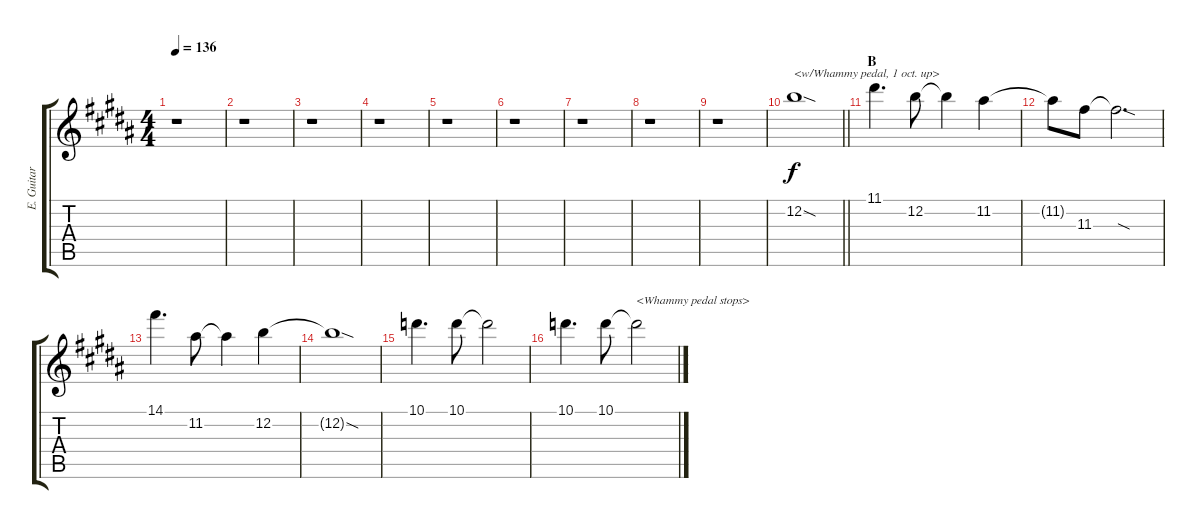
\track ("E. Guitar II" "E. Guitar ") {instrument overdrivenguitar}
\staff {score tabs}
\tuning (E4 B3 G3 D3 A2 D2) {hide}
\ts (4 4)
\tempo 136
\clef g2
\ks b
r.1{dy f} |
r.1 |
r.1 |
r.1 |
r.1 |
r.1 |
r.1 |
r.1 |
r.1 |
\barLineRight lightlight
12.2{sod}.1{txt "<w/Whammy pedal, 1 oct. up>"} |
\section ("" "B")
11.1.4{d} 12.2.8 12.2{t}.4 11.2.4 |
11.2{t}.8 11.3.8 11.3{sod t}.2{d} |
14.1.4{d} 11.2.8 11.2{t}.4 12.2.4 |
12.2{sod t}.1 |
10.1.4{d} 10.1.8 10.1{t}.2 |
10.1.4{d} 10.1.8 10.1{t}.2{txt "<Whammy pedal stops>"}
